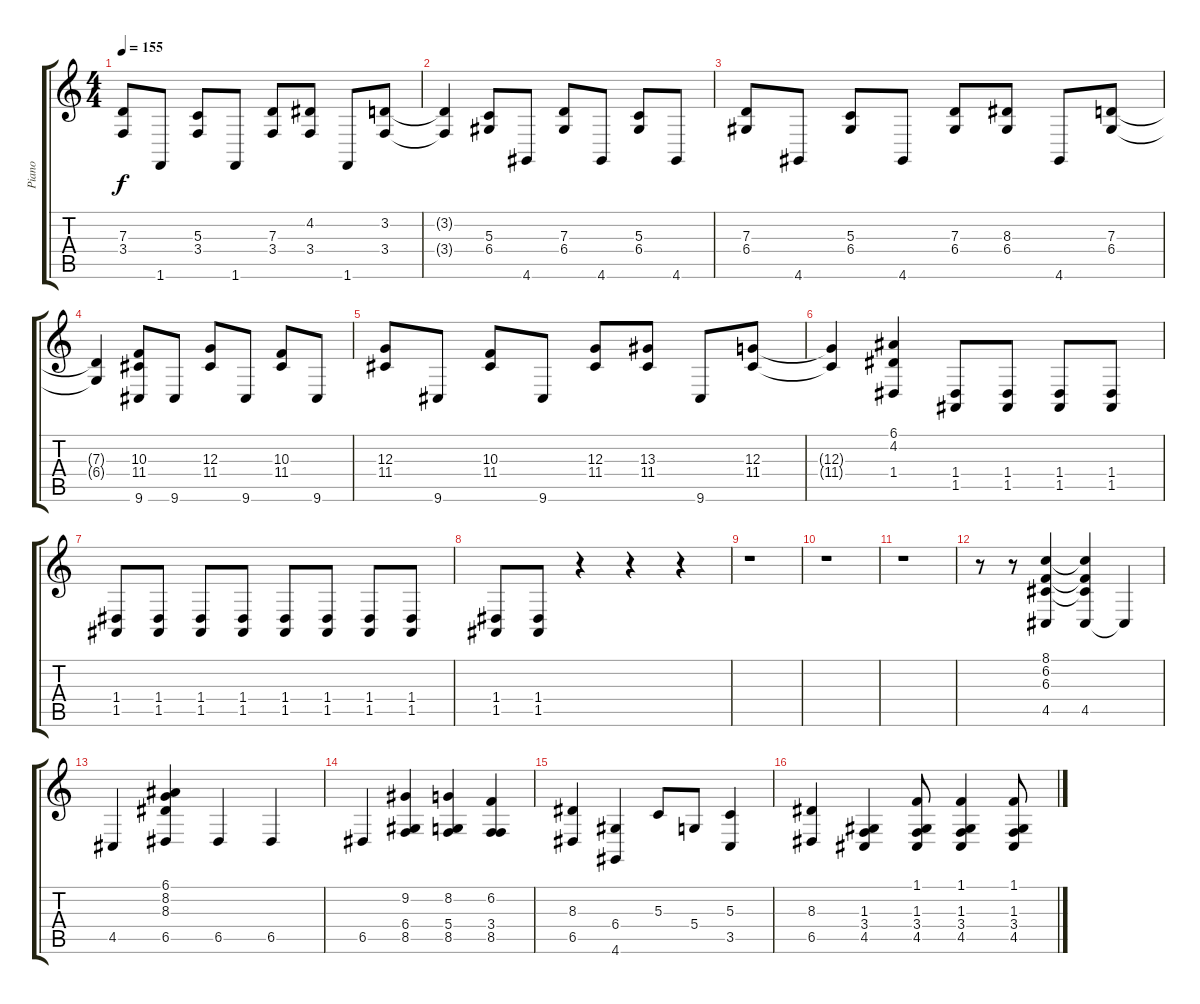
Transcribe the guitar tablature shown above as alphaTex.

\track ("Piano" "Piano") {instrument acousticgrandpiano}
\staff {score tabs}
\tuning (E4 B3 G3 D3 A2 E2) {hide}
\ts (4 4)
\tempo 155
\clef g2
\ks c
(7.3 3.4).8{dy f} 1.6.8 (5.3 3.4).8 1.6.8 (7.3 3.4).8 (4.2 3.4).8 1.6.8 (3.2 3.4).8 |
(3.2{t} 3.4{t}).4 (5.3 6.4).8 4.6.8 (7.3 6.4).8 4.6.8 (5.3 6.4).8 4.6.8 |
(7.3 6.4).8 4.6.8 (5.3 6.4).8 4.6.8 (7.3 6.4).8 (8.3 6.4).8 4.6.8 (7.3 6.4).8 |
(7.3{t} 6.4{t}).4 (10.3 11.4 9.6).8 9.6.8 (12.3 11.4).8 9.6.8 (10.3 11.4).8 9.6.8 |
(12.3 11.4).8 9.6.8 (10.3 11.4).8 9.6.8 (12.3 11.4).8 (13.3 11.4).8 9.6.8 (12.3 11.4).8 |
(12.3{t} 11.4{t}).4 (6.1 4.2 1.4).4 (1.4 1.5).8 (1.4 1.5).8 (1.4 1.5).8 (1.4 1.5).8 |
(1.4 1.5).8 (1.4 1.5).8 (1.4 1.5).8 (1.4 1.5).8 (1.4 1.5).8 (1.4 1.5).8 (1.4 1.5).8 (1.4 1.5).8 |
(1.4 1.5).8 (1.4 1.5).8 r.4 r.4 r.4 |
r.1 |
r.1 |
r.1 |
r.8 r.8 (8.1 6.2 6.3 4.5).4 (8.1{t} 6.2{t} 6.3{t} 4.5).4 4.5{t}.4 |
4.5.4 (6.1 8.2 8.3 6.5).4 6.5.4 6.5.4 |
6.5.4 (9.2 6.4 8.5).4 (8.2 5.4 8.5).4 (6.2 3.4 8.5).4 |
(8.3 6.5).4 (6.4 4.6).4 5.3.8 5.4.8 (5.3 3.5).4 |
(8.3 6.5).4 (1.3 3.4 4.5).4 (1.1 1.3 3.4 4.5).8 (1.1 1.3 3.4 4.5).4 (1.1 1.3 3.4 4.5).8
